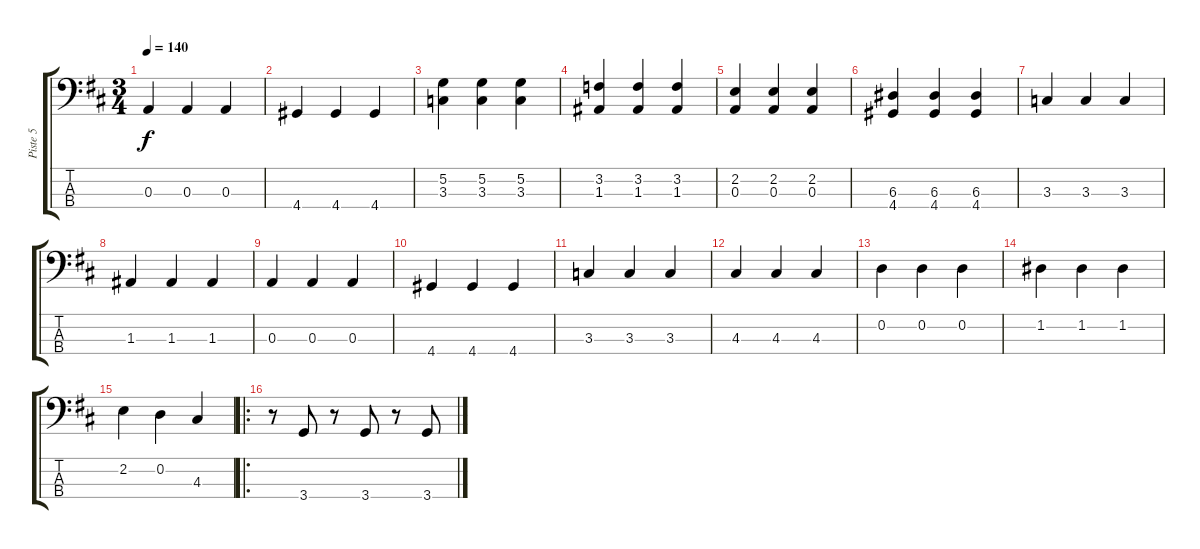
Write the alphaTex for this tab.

\track ("Piste 5" "Piste 5") {instrument electricbasspick}
\staff {score tabs}
\tuning (G2 D2 A1 E1) {hide}
\ts (3 4)
\tempo 140
\clef f4
\ks d
0.3.4{dy f} 0.3.4 0.3.4 |
4.4.4{volume 14 balance 8} 4.4.4 4.4.4 |
(5.2 3.3).4 (5.2 3.3).4 (5.2 3.3).4 |
(3.2 1.3).4 (3.2 1.3).4 (3.2 1.3).4 |
(2.2 0.3).4 (2.2 0.3).4 (2.2 0.3).4 |
(6.3 4.4).4 (6.3 4.4).4 (6.3 4.4).4 |
3.3.4 3.3.4 3.3.4 |
1.3.4 1.3.4 1.3.4 |
0.3.4 0.3.4 0.3.4 |
4.4.4 4.4.4 4.4.4 |
3.3.4 3.3.4 3.3.4 |
4.3.4 4.3.4 4.3.4 |
0.2.4 0.2.4 0.2.4 |
1.2.4 1.2.4 1.2.4 |
2.2.4 0.2.4 4.3.4 |
\ro
r.8{volume 15 balance 8 instrument electricbasspick} 3.4.8 r.8 3.4.8 r.8 3.4.8
